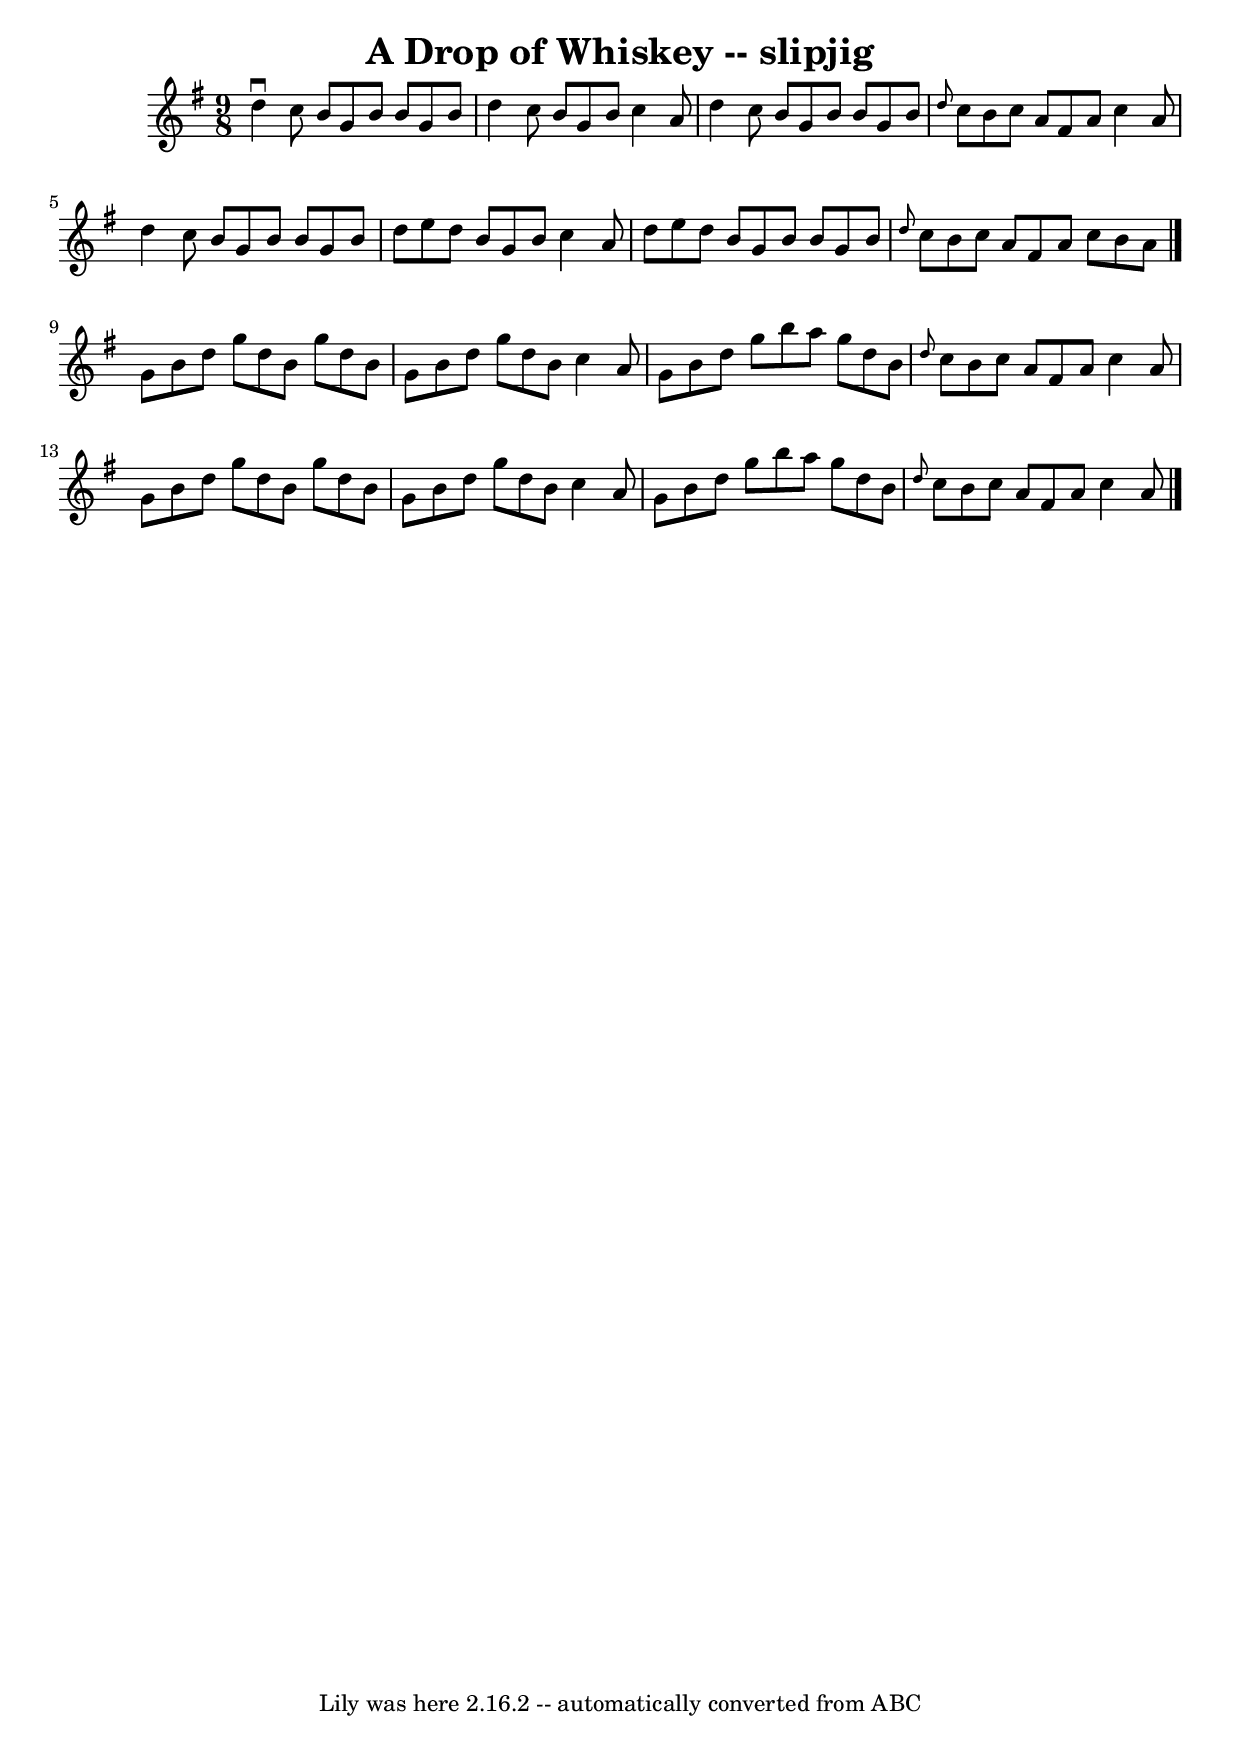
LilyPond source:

\version "2.16.2"
\include "Mammoth.ily"
\header {
  %% book = "Ryan's Mammoth Collection"
  crossRefNumber = "1"
  footnotes = ""
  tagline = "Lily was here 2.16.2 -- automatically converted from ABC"
  title = "A Drop of Whiskey -- slipjig"

}
voicedefault =  {


  \time 9/8 
  \key g \major d''4^\downbow c''8 b'8 g'8 b'8 b'8    
  g'8 b'8  |
  d''4 c''8 b'8 g'8 b'8 c''4 a'8  
  |
  d''4 c''8 b'8 g'8 b'8 b'8 g'8 b'8  |
  
  \grace { d''8  
	 } c''8 b'8 c''8 a'8 fis'8 a'8 c''4 a'8 
  |
  d''4 c''8 b'8 g'8 b'8 b'8 g'8 b'8  |
  
  d''8 e''8 d''8 b'8 g'8 b'8 c''4 a'8  |
  d''8    
  e''8 d''8 b'8 g'8 b'8 b'8 g'8 b'8  |
  \grace {    
    d''8  
  } c''8 b'8 c''8 a'8 fis'8 a'8 c''8 b'8 a'8  
  \bar "|." g'8 b'8 d''8 g''8 d''8 b'8 g''8 d''8 b'8  
  |
  g'8 b'8 d''8 g''8 d''8 b'8 c''4 a'8  |
  
  g'8 b'8 d''8 g''8 b''8 a''8 g''8 d''8 b'8  |
  
  \grace { d''8  
	 } c''8 b'8 c''8 a'8 fis'8 a'8 c''4 a'8 
  |
  g'8 b'8 d''8 g''8 d''8 b'8 g''8 d''8 b'8  
  |
  g'8 b'8 d''8 g''8 d''8 b'8 c''4 a'8  |
  
  g'8 b'8 d''8 g''8 b''8 a''8 g''8 d''8 b'8  |
  
  \grace { d''8  
	 } c''8 b'8 c''8 a'8 fis'8 a'8 c''4 a'8 
  \bar "|."   

}

\score{
  <<

    \context Staff="default"
    {
      \voicedefault 
      
    }

  >>
  \layout {
    
  }
  \midi {
  }

}
